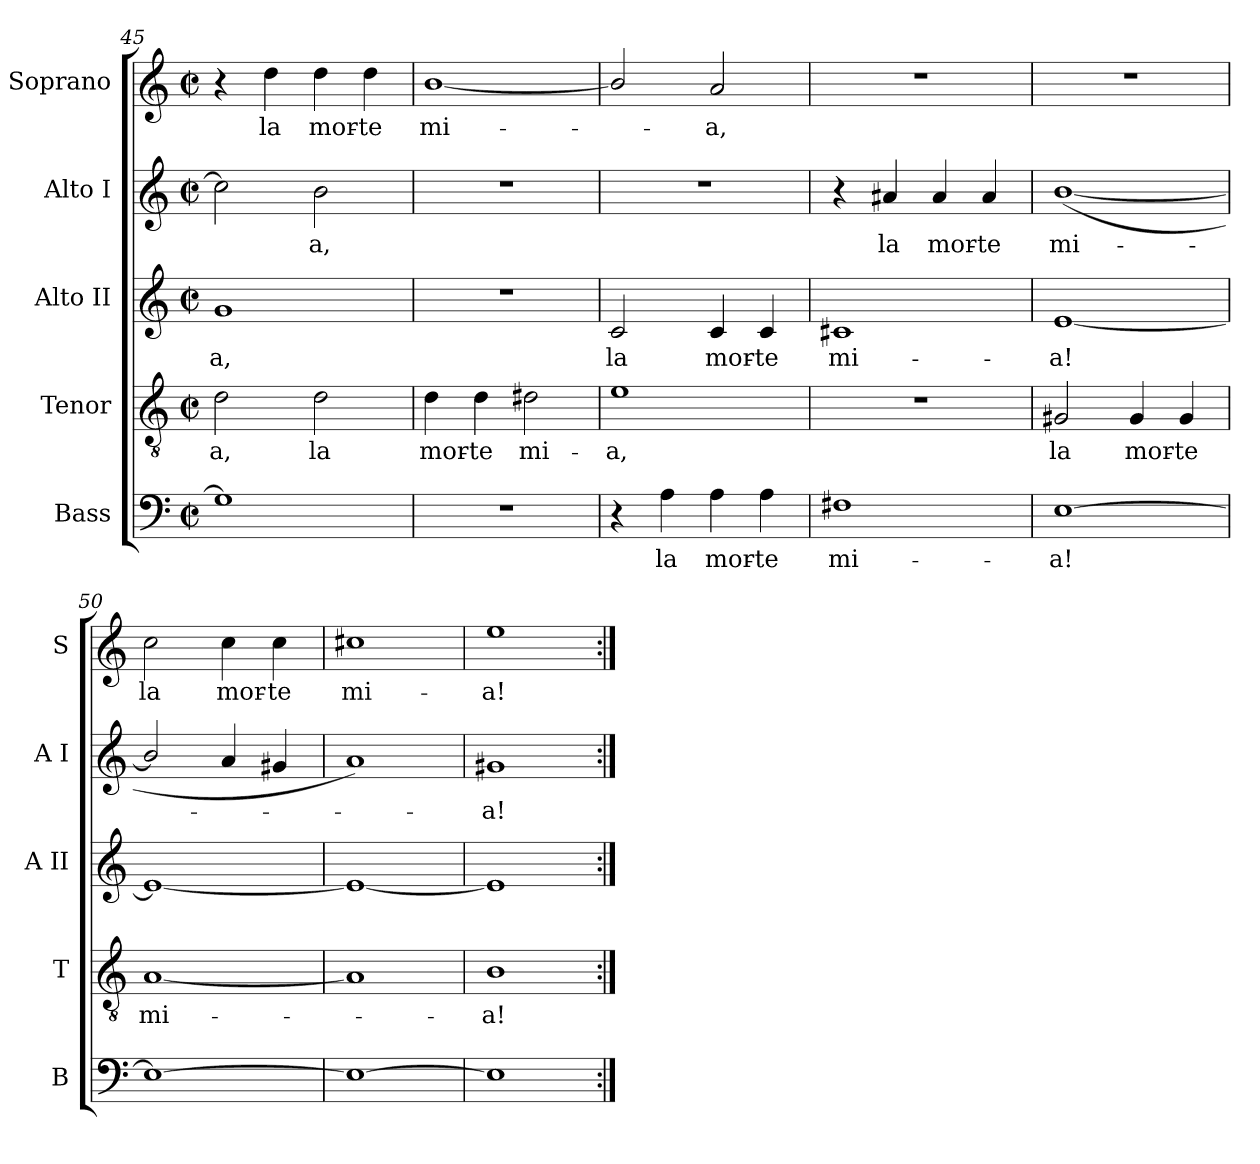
**kern	**text	**kern	**text	**kern	**text	**kern	**text	**kern	**text
*part5	*part5	*part4	*part4	*part3	*part3	*part2	*part2	*part1	*part1
*staff5	*staff5	*staff4	*staff4	*staff3	*staff3	*staff2	*staff2	*staff1	*staff1
*I"Bass	*	*I"Tenor	*	*I"Alto II	*	*I"Alto I	*	*I"Soprano	*
*I'B	*	*I'T	*	*I'A II	*	*I'A I	*	*I'S	*
!!LO:LB:g=z
*clefF4	*	*clefGv2	*	*clefG2	*	*clefG2	*	*clefG2	*
*k[]	*	*k[]	*	*k[]	*	*k[]	*	*k[]	*
*C:	*	*C:	*	*C:	*	*C:	*	*C:	*
*M2/2	*	*M2/2	*	*M2/2	*	*M2/2	*	*M2/2	*
*met(c|)	*	*met(c|)	*	*met(c|)	*	*met(c|)	*	*met(c|)	*
=45	=45	=45	=45	=45	=45	=45	=45	=45	=45
!	!	!	!LO:LY:b	!	!LO:LY:b	!	!	!	!
1G]	.	2d	-a,	1g	-a,	2cc]	.	4r	.
!	!	!	!	!	!	!	!	!	!LO:LY:b
.	.	.	.	.	.	.	.	4dd	la
!	!	!	!LO:LY:b	!	!	!	!LO:LY:b	!	!LO:LY:b
.	.	2d	la	.	.	2b	a,	4dd	mor-
!	!	!	!	!	!	!	!	!	!LO:LY:b
.	.	.	.	.	.	.	.	4dd	-te
=46	=46	=46	=46	=46	=46	=46	=46	=46	=46
!	!	!	!LO:LY:b	!	!	!	!	!	!LO:LY:b
1r	.	4d	mor-	1r	.	1r	.	[1b/	mi-
!	!	!	!LO:LY:b	!	!	!	!	!	!
.	.	4d	-te	.	.	.	.	.	.
!	!	!	!LO:LY:b	!	!	!	!	!	!
.	.	2d#X	mi-	.	.	.	.	.	.
=47	=47	=47	=47	=47	=47	=47	=47	=47	=47
!	!	!	!LO:LY:b	!	!LO:LY:b	!	!	!	!
4r	.	1e	-a,	2c	la	1r	.	2b/]	.
!	!LO:LY:b	!	!	!	!	!	!	!	!
4A	la	.	.	.	.	.	.	.	.
!	!LO:LY:b	!	!	!	!LO:LY:b	!	!	!	!LO:LY:b
4A	mor-	.	.	4c	mor-	.	.	2a	a,
!	!LO:LY:b	!	!	!	!LO:LY:b	!	!	!	!
4A	-te	.	.	4c	-te	.	.	.	.
=48	=48	=48	=48	=48	=48	=48	=48	=48	=48
!	!LO:LY:b	!	!	!	!LO:LY:b	!	!	!	!
1F#X	mi-	1r	.	1c#X	mi-	4r	.	1r	.
!	!	!	!	!	!	!	!LO:LY:b	!	!
.	.	.	.	.	.	4a#X	la	.	.
!	!	!	!	!	!	!	!LO:LY:b	!	!
.	.	.	.	.	.	4a#	mor-	.	.
!	!	!	!	!	!	!	!LO:LY:b	!	!
.	.	.	.	.	.	4a#	-te	.	.
=49	=49	=49	=49	=49	=49	=49	=49	=49	=49
!	!LO:LY:b	!	!LO:LY:b	!	!LO:LY:b	!	!LO:LY:b	!	!
[1E	-a!	2G#X	la	[1e	-a!	(<[1b/	mi-	1r	.
!	!	!	!LO:LY:b	!	!	!	!	!	!
.	.	4G#	mor-	.	.	.	.	.	.
!	!	!	!LO:LY:b	!	!	!	!	!	!
.	.	4G#	-te	.	.	.	.	.	.
=50	=50	=50	=50	=50	=50	=50	=50	=50	=50
!	!	!	!LO:LY:b	!	!	!	!	!	!LO:LY:b
1E_	.	[1A	mi-	1e_	.	2b/]	.	2cc	la
!	!	!	!	!	!	!	!	!	!LO:LY:b
.	.	.	.	.	.	4a	.	4cc	mor-
!	!	!	!	!	!	!	!	!	!LO:LY:b
.	.	.	.	.	.	4g#X	.	4cc	-te
=51	=51	=51	=51	=51	=51	=51	=51	=51	=51
!	!	!	!	!	!	!	!	!	!LO:LY:b
1E_	.	1A]	.	1e_	.	1a)	.	1cc#X	mi-
=52	=52	=52	=52	=52	=52	=52	=52	=52	=52
!	!	!	!LO:LY:b	!	!	!	!LO:LY:b	!	!LO:LY:b
1E]	.	1B	a!	1e]	.	1g#X	a!	1ee	-a!
=:|!	=:|!	=:|!	=:|!	=:|!	=:|!	=:|!	=:|!	=:|!	=:|!
*-	*-	*-	*-	*-	*-	*-	*-	*-	*-
